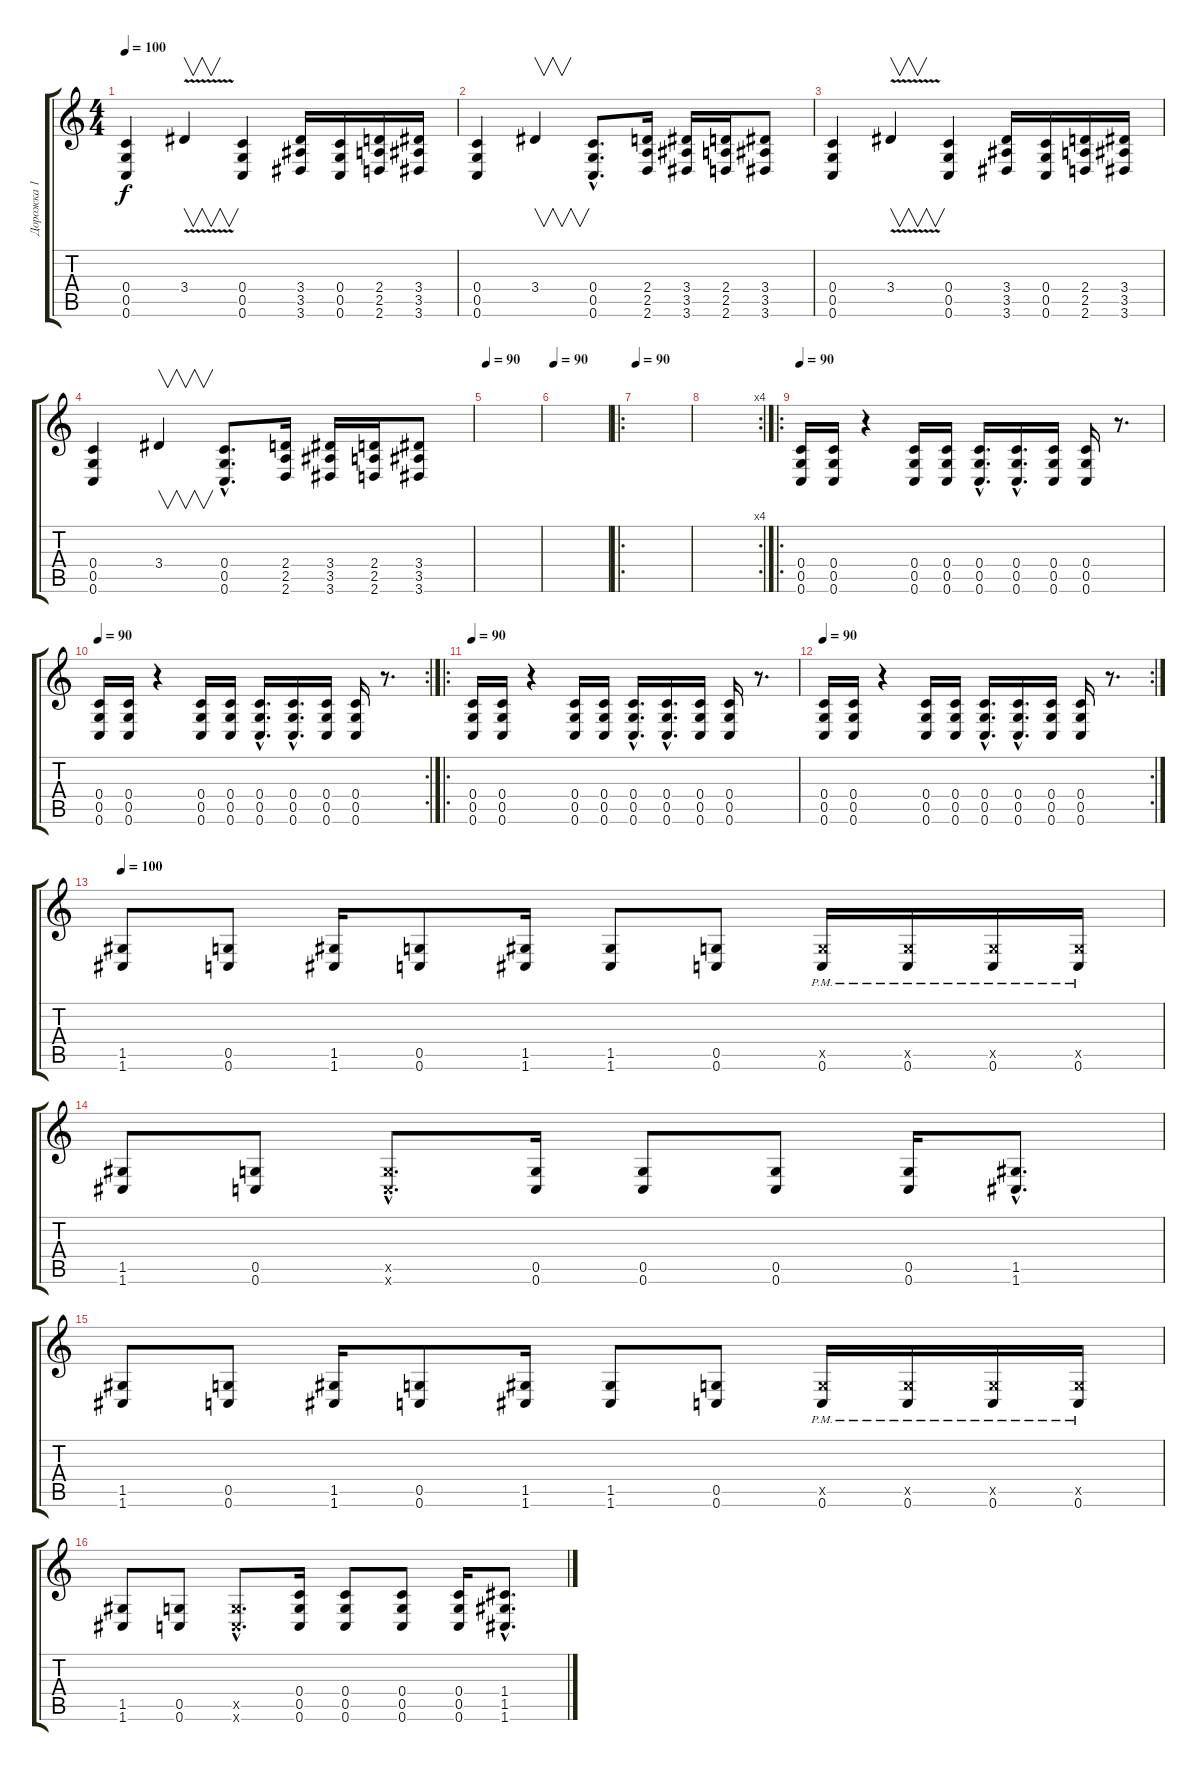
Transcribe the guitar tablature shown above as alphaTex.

\track ("Дорожка 1" "Дорожка 1") {instrument distortionguitar}
\staff {score tabs}
\tuning (D4 A3 F3 C3 G2 C2) {hide}
\ts (4 4)
\tempo 100
\clef g2
\ks c
(0.4 0.5 0.6).4{dy f} 3.4{v}.4{v} (0.4 0.5 0.6).4 (3.4 3.5 3.6).16 (0.4 0.5 0.6).16 (2.4 2.5 2.6).16 (3.4 3.5 3.6).16 |
(0.4 0.5 0.6).4 3.4.4{v} (0.4{hac} 0.5{hac} 0.6{hac}).8{d} (2.4 2.5 2.6).16 (3.4 3.5 3.6).16 (2.4 2.5 2.6).16 (3.4 3.5 3.6).8 |
(0.4 0.5 0.6).4 3.4{v}.4{v} (0.4 0.5 0.6).4 (3.4 3.5 3.6).16 (0.4 0.5 0.6).16 (2.4 2.5 2.6).16 (3.4 3.5 3.6).16 |
(0.4 0.5 0.6).4 3.4.4{v} (0.4{hac} 0.5{hac} 0.6{hac}).8{d} (2.4 2.5 2.6).16 (3.4 3.5 3.6).16 (2.4 2.5 2.6).16 (3.4 3.5 3.6).8 |
\tempo 90
|
\tempo 90
|
\ro
\tempo 90
|
\rc 4
|
\ro
\tempo 90
(0.4 0.5 0.6).16 (0.4 0.5 0.6).16 r.4 (0.4 0.5 0.6).16 (0.4 0.5 0.6).16 (0.4{hac} 0.5{hac} 0.6{hac}).16{d} (0.4{hac} 0.5{hac} 0.6{hac}).16{d} (0.4 0.5 0.6).16 (0.4 0.5 0.6).16 r.8{d} |
\rc 2
\tempo 90
(0.4 0.5 0.6).16 (0.4 0.5 0.6).16 r.4 (0.4 0.5 0.6).16 (0.4 0.5 0.6).16 (0.4{hac} 0.5{hac} 0.6{hac}).16{d} (0.4{hac} 0.5{hac} 0.6{hac}).16{d} (0.4 0.5 0.6).16 (0.4 0.5 0.6).16 r.8{d} |
\ro
\tempo 90
(0.4 0.5 0.6).16 (0.4 0.5 0.6).16 r.4 (0.4 0.5 0.6).16 (0.4 0.5 0.6).16 (0.4{hac} 0.5{hac} 0.6{hac}).16{d} (0.4{hac} 0.5{hac} 0.6{hac}).16{d} (0.4 0.5 0.6).16 (0.4 0.5 0.6).16 r.8{d} |
\rc 2
\tempo 90
(0.4 0.5 0.6).16 (0.4 0.5 0.6).16 r.4 (0.4 0.5 0.6).16 (0.4 0.5 0.6).16 (0.4{hac} 0.5{hac} 0.6{hac}).16{d} (0.4{hac} 0.5{hac} 0.6{hac}).16{d} (0.4 0.5 0.6).16 (0.4 0.5 0.6).16 r.8{d} |
\tempo 100
(1.5 1.6).8 (0.5 0.6).8 (1.5 1.6).16 (0.5 0.6).8 (1.5 1.6).16 (1.5 1.6).8 (0.5 0.6).8 (0.5{x} 0.6{pm}).16 (0.5{x} 0.6{pm}).16 (0.5{x} 0.6{pm}).16 (0.5{x} 0.6{pm}).16 |
(1.5 1.6).8 (0.5 0.6).8 (0.5{hac x} 0.6{hac x}).8{d} (0.5 0.6).16 (0.5 0.6).8 (0.5 0.6).8 (0.5 0.6).16 (1.5{hac} 1.6{hac}).8{d} |
(1.5 1.6).8 (0.5 0.6).8 (1.5 1.6).16 (0.5 0.6).8 (1.5 1.6).16 (1.5 1.6).8 (0.5 0.6).8 (0.5{x} 0.6{pm}).16 (0.5{x} 0.6{pm}).16 (0.5{x} 0.6{pm}).16 (0.5{x} 0.6{pm}).16 |
(1.5 1.6).8 (0.5 0.6).8 (0.5{hac x} 0.6{hac x}).8{d} (0.4 0.5 0.6).16{volume 12} (0.4 0.5 0.6).8 (0.4 0.5 0.6).8 (0.4 0.5 0.6).16 (1.4{hac} 1.5{hac} 1.6{hac}).8{d}
